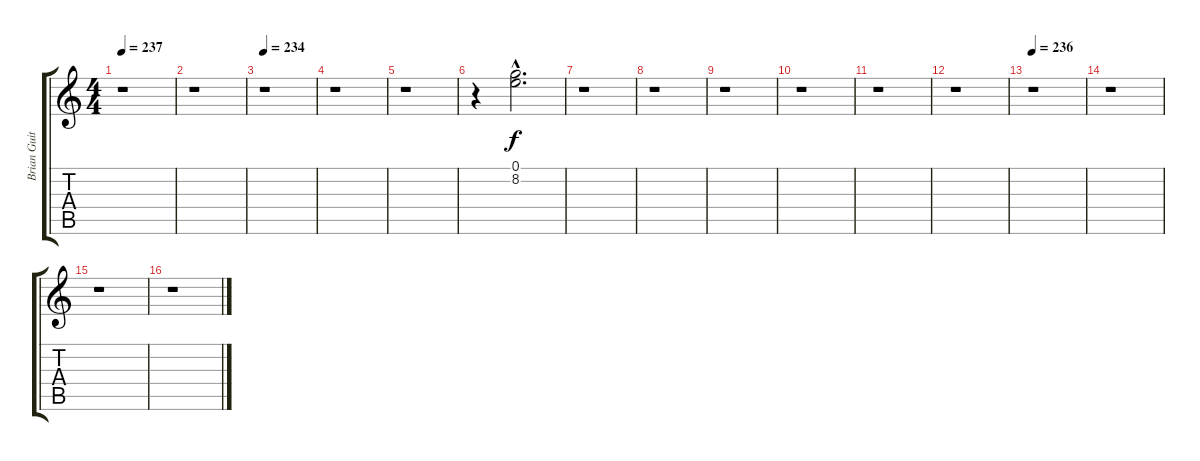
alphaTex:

\track ("Brian Guitar 2" "Brian Guit") {instrument distortionguitar}
\staff {score tabs}
\tuning (E4 B3 G3 D3 A2 E2) {hide}
\ts (4 4)
\tempo 237
\clef g2
\ks c
r.1{dy f} |
r.1 |
\tempo 234
r.1 |
r.1 |
r.1 |
r.4 (0.1{hac} 8.2{hac}).2{d balance 8} |
r.1 |
r.1 |
r.1 |
r.1 |
r.1 |
r.1 |
\tempo 236
r.1 |
r.1 |
r.1 |
r.1
